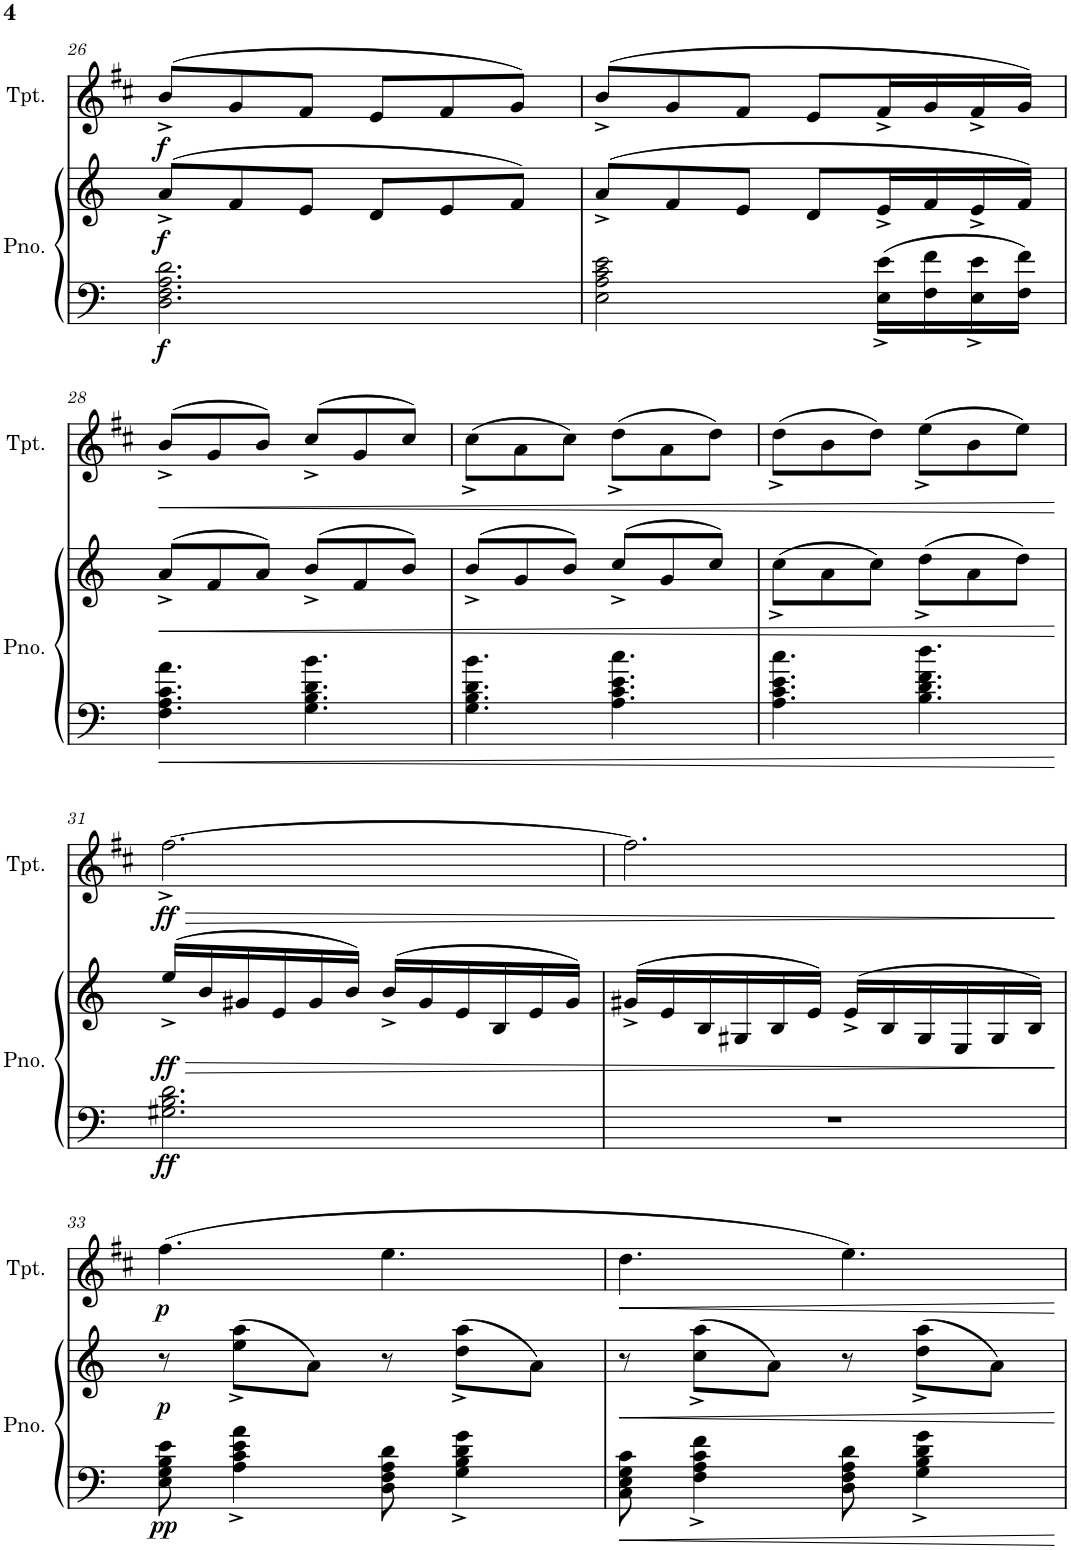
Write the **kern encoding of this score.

**kern	**kern	**dynam	**kern	**dynam
*part2	*part2	*part2	*part1	*part1
*staff3	*staff2	*staff2/3	*staff1	*staff1
*I"Piano	*	*	*I"Trumpet	*
*I'Pno.	*	*	*I'Tpt.	*
!!LO:PB:g=z
*clefF4	*clefG2	*	*clefG2	*
*	*	*	*Trd1c2	*
*k[]	*k[]	*	*k[f#c#]	*
*M6/8	*M6/8	*	*M6/8	*
=26	=26	=26	=26	=26
!	!	!LO:DY:b=2	!	!
!	!	!LO:DY:n=1:b	!	!LO:DY:b
2.D\ 2.F\ 2.A\ 2.d\	(>8a^</L	f f	(>8b^</L	f
.	8f/	.	8g/	.
.	8e/J	.	8f#/J	.
.	8d/L	.	8e/L	.
.	8e/	.	8f#/	.
.	8f/J)	.	8g/J)	.
=27	=27	=27	=27	=27
2E\ 2A\ 2c\ 2e\	(>8a^</L	.	(>8b^</L	.
.	8f/	.	8g/	.
.	8e/J	.	8f#/J	.
.	8d/L	.	8e/L	.
16E\^< 16e\^<LL	16e^</L	.	16f#^</L	.
16F\ 16f\	16f/	.	16g/	.
16E\^< 16e\^<	16e^</	.	16f#^</	.
16F\ 16f\JJ	16f/JJ)	.	16g/JJ)	.
!!LO:LB:g=z
=28	=28	=28	=28	=28
!	!	!LO:HP:b	!	!LO:HP:b
4.F\ 4.A\ 4.c\ 4.a\	(>8a^</L	<	(>8b^</L	<
.	8f/	.	8g/	.
.	8a/J)	.	8b/J)	.
4.G\ 4.B\ 4.d\ 4.b\	(>8b^</L	.	(>8cc#^</L	.
.	8f/	.	8g/	.
.	8b/J)	.	8cc#/J)	.
=29	=29	=29	=29	=29
4.G\ 4.B\ 4.d\ 4.b\	(>8b^</L	.	(>8cc#^<\L	.
.	8g/	.	8a\	.
.	8b/J)	.	8cc#\J)	.
4.A\ 4.c\ 4.e\ 4.cc\	(>8cc^</L	.	(>8dd^<\L	.
.	8g/	.	8a\	.
.	8cc/J)	.	8dd\J)	.
=30	=30	=30	=30	=30
4.A\ 4.c\ 4.e\ 4.cc\	(>8cc^<\L	.	(>8dd^<\L	.
.	8a\	.	8b\	.
.	8cc\J)	.	8dd\J)	.
4.B\ 4.d\ 4.f\ 4.dd\	(>8dd^<\L	.	(>8ee^<\L	.
.	8a\	.	8b\	.
.	8dd\J)	.	8ee\J)	.
.	.	.	.	[
!!LO:LB:g=z
=31	=31	=31	=31	=31
!	!	!LO:HP:b	!	!LO:HP:b
!	!	!LO:DY:n=1:b=2	!	!
!	!	!LO:DY:n=2:b	!	!LO:DY:n=1:b
2.G#X\ 2.B\ 2.d\	(>16ee^</LL	> ff ff	[2.ff#^<\	> ff
.	16b/	.	.	.
.	16g#X/	.	.	.
.	16e/	.	.	.
.	16g#/	.	.	.
.	16b/JJ)	.	.	.
.	(>16b^</LL	.	.	.
.	16g#/	.	.	.
.	16e/	.	.	.
.	16B/	.	.	.
.	16e/	.	.	.
.	16g#/JJ)	.	.	.
=32	=32	=32	=32	=32
2.r	(>16g#X^</LL	.	2.ff#\]	.
.	16e/	.	.	.
.	16B/	.	.	.
.	16G#X/	.	.	.
.	16B/	.	.	.
.	16e/JJ)	.	.	.
.	(>16e^</LL	.	.	.
.	16B/	.	.	.
.	16G#/	.	.	.
.	16E/	.	.	.
.	16G#/	.	.	.
.	16B/JJ)	.	.	.
.	.	[	.	]
!!LO:LB:g=z
=33	=33	=33	=33	=33
!	!	!LO:DY:b=2	!	!
!	!	!LO:DY:n=1:b	!	!LO:DY:b
8E\ 8G\ 8B\ 8e\	8r	pp p	(>4.ff#\	p
4A\^< 4c\^< 4e\^< 4a\^<	(>8ee\^< 8aa\^<L	.	.	.
.	8a\J)	.	.	.
8D\ 8F\ 8A\ 8d\	8r	.	4.ee\	.
4G\^< 4B\^< 4d\^< 4g\^<	(>8dd\^< 8aa\^<L	.	.	.
.	8a\J)	.	.	.
=34	=34	=34	=34	=34
!	!	!LO:HP:b	!	!LO:HP:b
8C\ 8E\ 8G\ 8c\	8r	<	4.dd\	<
4F\^< 4A\^< 4c\^< 4f\^<	(>8cc\^< 8aa\^<L	.	.	.
.	8a\J)	.	.	.
8D\ 8F\ 8A\ 8d\	8r	.	4.ee\)	.
4G\^< 4B\^< 4d\^< 4g\^<	(>8dd\^< 8aa\^<L	.	.	.
.	8a\J)	.	.	.
.	.	[ ]	.	[
=	=	=	=	=
*-	*-	*-	*-	*-
